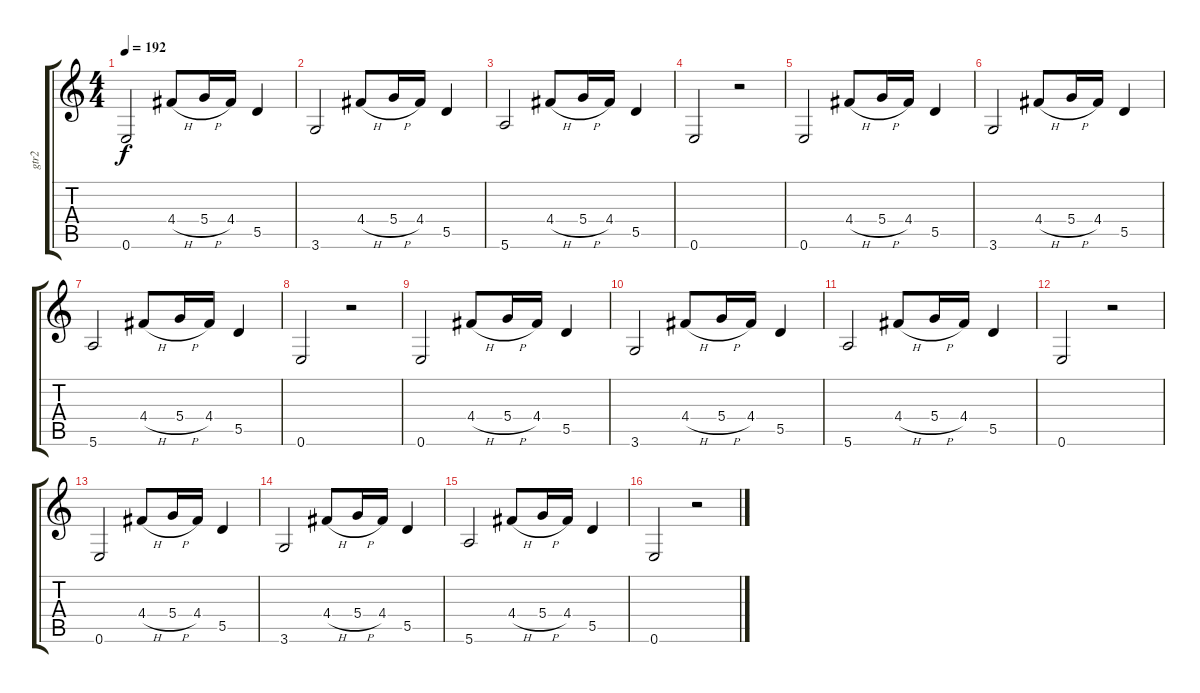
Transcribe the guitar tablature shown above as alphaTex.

\track ("gtr2" "gtr2") {instrument overdrivenguitar}
\staff {score tabs}
\tuning (E4 B3 G3 D3 A2 E2) {hide}
\ts (4 4)
\tempo 192
\clef g2
\ks c
0.6.2{dy f} 4.4{h}.8 5.4{h}.16 4.4.16 5.5.4 |
3.6.2 4.4{h}.8 5.4{h}.16 4.4.16 5.5.4 |
5.6.2 4.4{h}.8 5.4{h}.16 4.4.16 5.5.4 |
0.6.2 r.2 |
0.6.2 4.4{h}.8 5.4{h}.16 4.4.16 5.5.4 |
3.6.2 4.4{h}.8 5.4{h}.16 4.4.16 5.5.4 |
5.6.2 4.4{h}.8 5.4{h}.16 4.4.16 5.5.4 |
0.6.2 r.2 |
0.6.2 4.4{h}.8 5.4{h}.16 4.4.16 5.5.4 |
3.6.2 4.4{h}.8 5.4{h}.16 4.4.16 5.5.4 |
5.6.2 4.4{h}.8 5.4{h}.16 4.4.16 5.5.4 |
0.6.2 r.2 |
0.6.2 4.4{h}.8 5.4{h}.16 4.4.16 5.5.4 |
3.6.2 4.4{h}.8 5.4{h}.16 4.4.16 5.5.4 |
5.6.2 4.4{h}.8 5.4{h}.16 4.4.16 5.5.4 |
0.6.2 r.2
